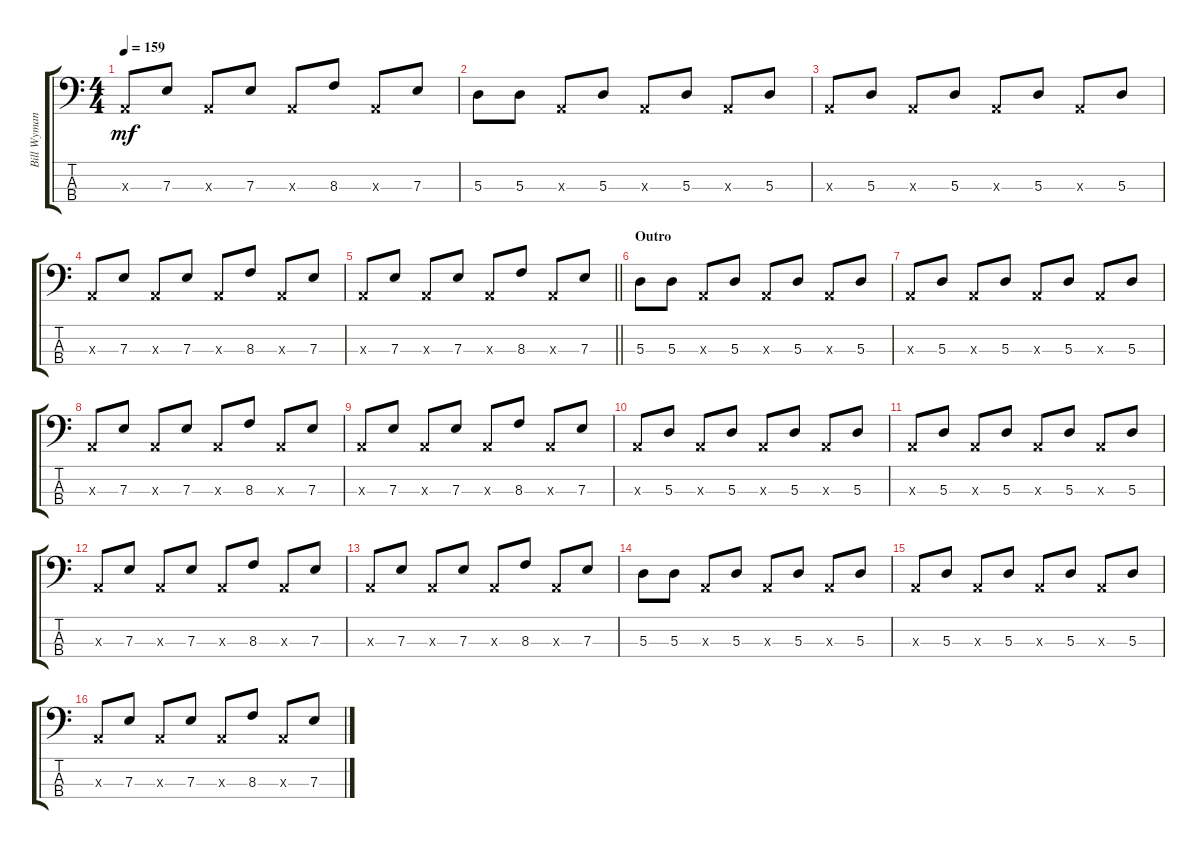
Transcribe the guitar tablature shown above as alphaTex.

\track ("Bill Wyman (Bass)" "Bill Wyman") {instrument electricbassfinger}
\staff {score tabs}
\tuning (G2 D2 A1 E1) {hide}
\ts (4 4)
\tempo 159
\clef f4
\ks c
0.3{x}.8{dy mf} 7.3.8 0.3{x}.8 7.3.8 0.3{x}.8 8.3.8 0.3{x}.8 7.3.8 |
5.3.8 5.3.8 0.3{x}.8 5.3.8 0.3{x}.8 5.3.8 0.3{x}.8 5.3.8 |
0.3{x}.8 5.3.8 0.3{x}.8 5.3.8 0.3{x}.8 5.3.8 0.3{x}.8 5.3.8 |
0.3{x}.8 7.3.8 0.3{x}.8 7.3.8 0.3{x}.8 8.3.8 0.3{x}.8 7.3.8 |
\barLineRight lightlight
0.3{x}.8 7.3.8 0.3{x}.8 7.3.8 0.3{x}.8 8.3.8 0.3{x}.8 7.3.8 |
\section ("" "Outro")
5.3.8 5.3.8 0.3{x}.8 5.3.8 0.3{x}.8 5.3.8 0.3{x}.8 5.3.8 |
0.3{x}.8 5.3.8 0.3{x}.8 5.3.8 0.3{x}.8 5.3.8 0.3{x}.8 5.3.8 |
0.3{x}.8 7.3.8 0.3{x}.8 7.3.8 0.3{x}.8 8.3.8 0.3{x}.8 7.3.8 |
0.3{x}.8 7.3.8 0.3{x}.8 7.3.8 0.3{x}.8 8.3.8 0.3{x}.8 7.3.8 |
0.3{x}.8 5.3.8 0.3{x}.8 5.3.8 0.3{x}.8 5.3.8 0.3{x}.8 5.3.8 |
0.3{x}.8 5.3.8 0.3{x}.8 5.3.8 0.3{x}.8 5.3.8 0.3{x}.8 5.3.8 |
0.3{x}.8 7.3.8 0.3{x}.8 7.3.8 0.3{x}.8 8.3.8 0.3{x}.8 7.3.8 |
0.3{x}.8 7.3.8 0.3{x}.8 7.3.8 0.3{x}.8 8.3.8 0.3{x}.8 7.3.8 |
5.3.8 5.3.8 0.3{x}.8 5.3.8 0.3{x}.8 5.3.8 0.3{x}.8 5.3.8 |
0.3{x}.8 5.3.8 0.3{x}.8 5.3.8 0.3{x}.8 5.3.8 0.3{x}.8 5.3.8 |
0.3{x}.8 7.3.8 0.3{x}.8 7.3.8 0.3{x}.8 8.3.8 0.3{x}.8 7.3.8
